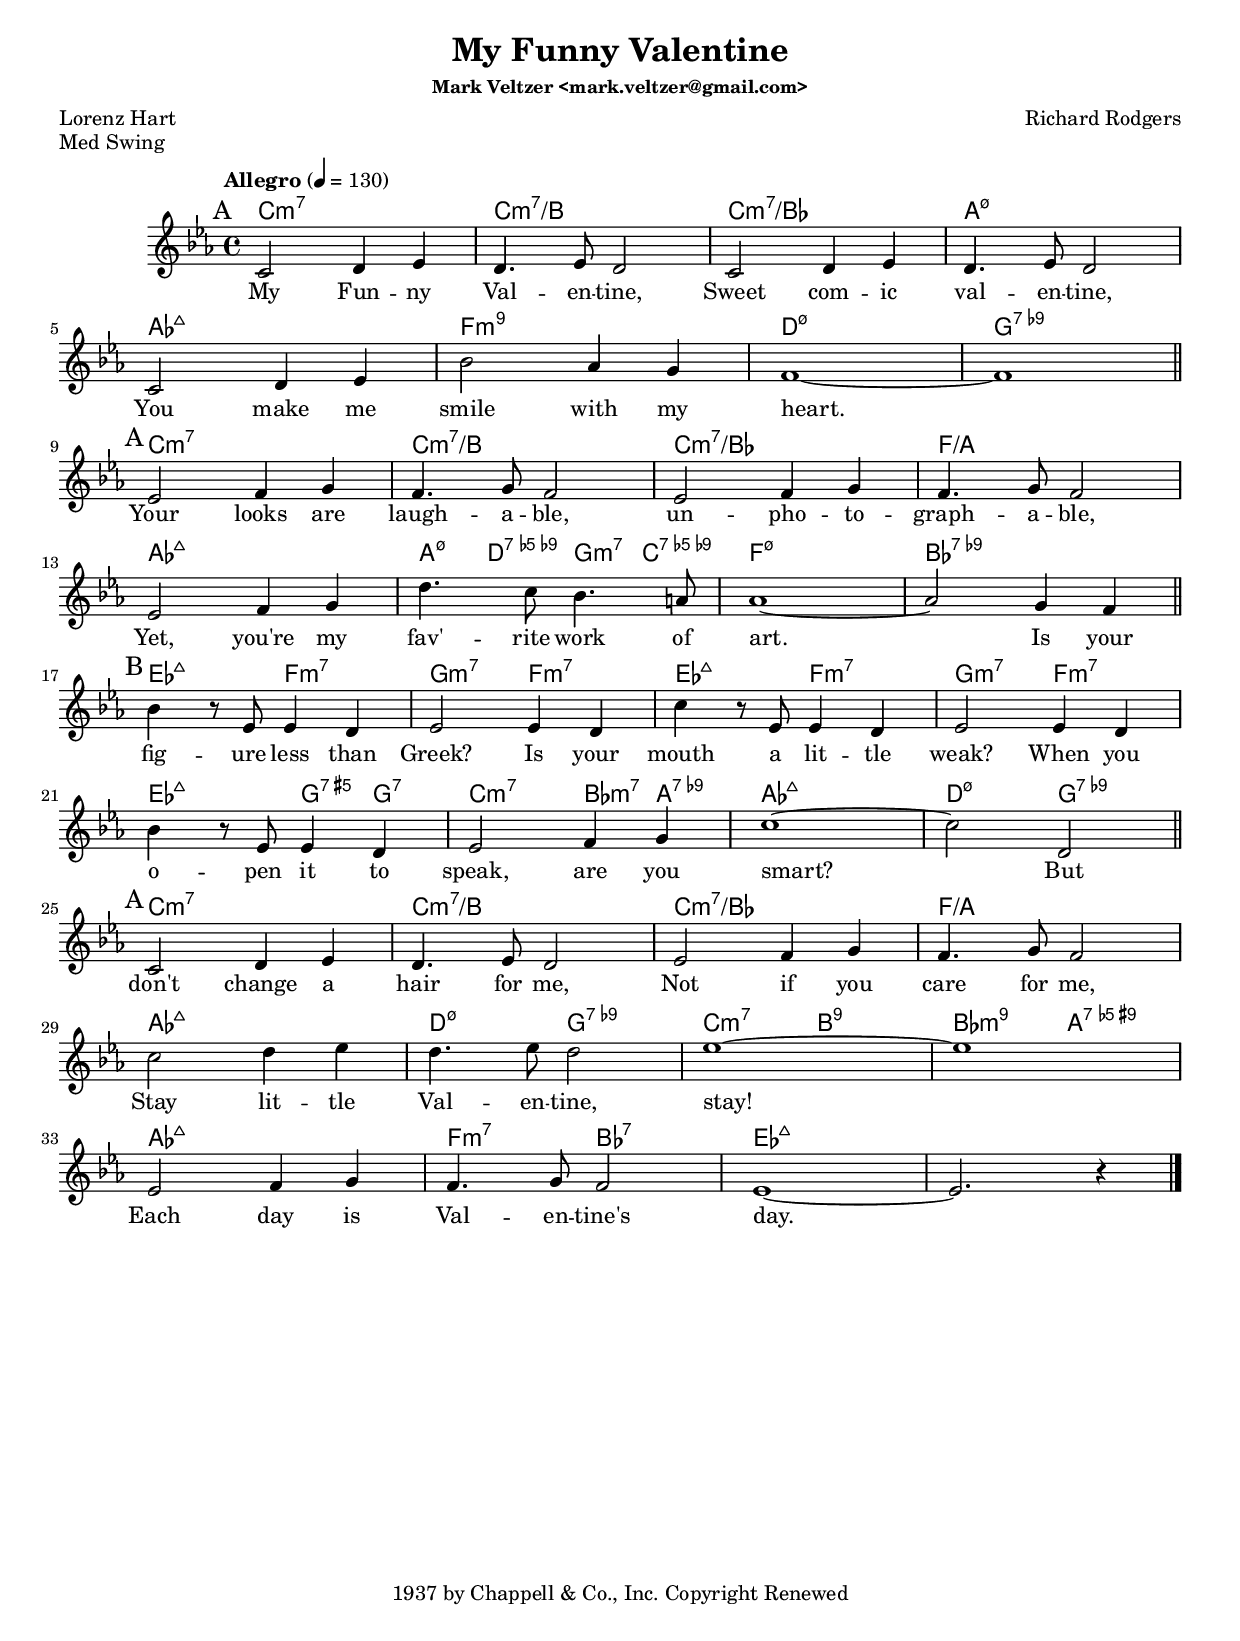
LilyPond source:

\include "src/include/common.lyi"
\header {
	title="My Funny Valentine"
	subtitle=""
	composer="Richard Rodgers"
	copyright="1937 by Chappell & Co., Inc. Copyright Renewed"
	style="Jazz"
	piece="Med Swing"
	poet="Lorenz Hart"

	completion="5"
	uuid="087137ac-a26f-11df-aa1f-0019d11e5a41"

	id_youtube="jvXywhJpOKs"
}

%{
	TODO:
%}

myChords=\chordmode {
	\startChords

	\startSong

	\mark "A"
	\startPart
	c1:m7 | c:m7/+b | c:m7/+bes | a:m7.5- | \myEndLine
	aes:maj7 | f:m7.9 | d:m7.5- | g:7.9- | \myEndLine
	\endPart

	\mark "A"
	\startPart
	c1:m7 | c:m7/+b | c:m7/+bes | f/a | \myEndLine
	aes:maj7 | a4:m7.5- d:7.5-.9- g:m7 c:7.5-.9- | f1:m7.5- | bes:7.9- | \myEndLine
	\endPart

	\mark "B"
	\startPart
	ees2:maj7 f:m7 | g:m7 f:m7 | ees2:maj7 f:m7 | g:m7 f:m7 | \myEndLine
	ees2:maj7 g4:7.5+ g:7 | c2:m7 bes4:m7 a:7.9- | aes1:maj7 | d2:m7.5- g:7.9- | \myEndLine
	\endPart

	\mark "A"
	\startPart
	c1:m7 | c:m7/+b | c:m7/+bes | f/a | \myEndLine
	aes:maj7 | d2:m7.5- g:7.9- | c:m7 b:7.9 | bes:m7.9 a:7.5-.9+ | \myEndLine
	aes1:maj7 | f2:m7 bes:7 | ees1:maj7 | ees1:maj7 | \myEndLine
	\endPart

	\endSong

	\endChords
}
myVoice=\relative a {
	\time 4/4
	\key c \minor
	%% http://veltzer.net/blog/blog/2010/08/14/musical-tempo-table/
	\tempo "Allegro" 4 = 130

	c2 d4 ees | d4. ees8 d2 | c2 d4 ees | d4. ees8 d2 |
	c2 d4 ees | bes'2 aes4 g | f1 ~ | f |

	ees2 f4 g | f4. g8 f2 | ees2 f4 g | f4. g8 f2 |
	ees2 f4 g | d'4. c8 bes4. a8 | aes1 ~ | aes2 g4 f |

	bes4 r8 ees, ees4 d | ees2 ees4 d | c'4 r8 ees,8 ees4 d | ees2 ees4 d |
	bes' r8 ees, ees4 d | ees2 f4 g | c1 ~ | c2 d, |

	c2 d4 ees | d4. ees8 d2 | ees2 f4 g | f4. g8 f2 |
	c'2 d4 ees | d4. ees8 d2 | ees1 ~ | ees |
	ees,2 f4 g | f4. g8 f2 | ees1 ~ | ees2. r4 |
}
myLyrics=\lyricmode {
	My Fun -- ny Val -- en -- tine,
	Sweet com -- ic val -- en -- tine,
	You make me smile with my heart.
	Your looks are laugh -- a -- ble, un -- pho -- to -- graph -- a -- ble,
	Yet, you're my fav' -- rite work of art.

	Is your fig -- ure less than Greek?
	Is your mouth a lit -- tle weak?
	When you o -- pen it to speak, are you smart?

	But don't change a hair for me,
	Not if you care for me,
	Stay lit -- tle Val -- en -- tine, stay!
	Each day is Val -- en -- tine's day.
}
%% score for printing
\score {
	<<
		\new ChordNames="mychords" \myChords
		\new Voice="myvoice" \myVoice
		\new Lyrics \lyricsto "myvoice" \myLyrics
	>>
	\layout {
	}
}
%% score for midi
\score {
	\unfoldRepeats
	<<
		\new ChordNames="mychords" \myChords
		\new Voice="myvoice" \myVoice
	>>
	\midi {
	}
}
